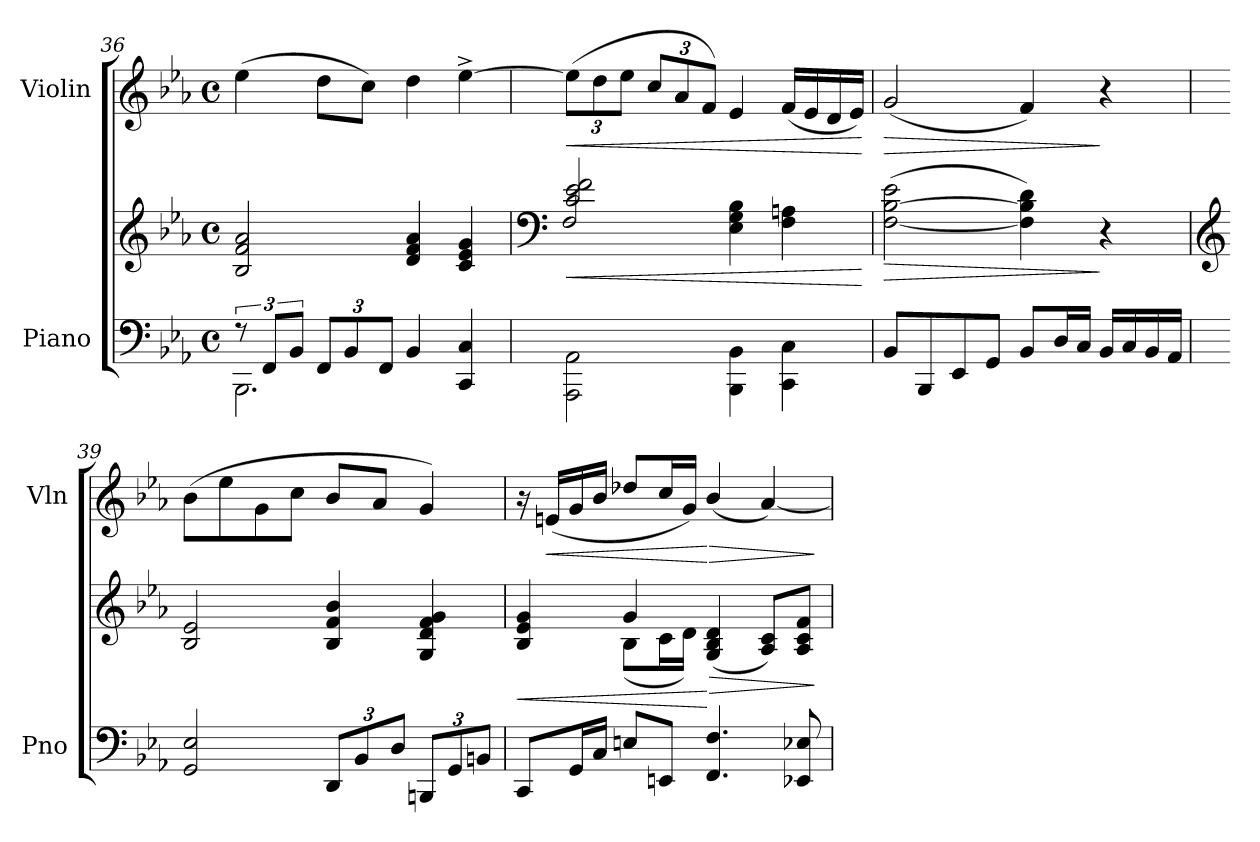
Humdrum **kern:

**kern	**kern	**dynam	**kern	**dynam
*part2	*part2	*part2	*part1	*part1
*staff3	*staff2	*staff2/3	*staff1	*staff1
*I"Piano	*	*	*I"Violin	*
*I'Pno	*	*	*I'Vln	*
*clefF4	*clefG2	*	*clefG2	*
*k[b-e-a-]	*k[b-e-a-]	*	*k[b-e-a-]	*
*M4/4	*M4/4	*	*M4/4	*
*met(c)	*met(c)	*	*met(c)	*
=36	=36	=36	=36	=36
*^	*	*	*	*
12r	2.BBB-\	2B-/ 2f/ 2a-/	.	(>4ee-\	.
12FF/L	.	.	.	.	.
12BB-/J	.	.	.	.	.
*Xbrackettup	*	*	*	*	*
12FF/L	.	.	.	8dd\L	.
12BB-/	.	.	.	.	.
.	.	.	.	8cc\J)	.
12FF/J	.	.	.	.	.
4BB-/	.	4d/ 4f/ 4a-/	.	4dd\	.
4CC/ 4C/	4ryy	4c/ 4e-/ 4g/	.	[4ee-^\	.
*v	*v	*	*	*	*
=37	=37	=37	=37	=37
*	*clefF4	*	*	*
*^	*	*	*	*
!	!	!	!LO:HP:b	!	!
*v	*v	*^	*	*	*
*	*	*	*	*Xbrackettup	*
*^	*	*	*	*	*
!	!	!	!	!	!	!LO:HP:b
*v	*v	*	*	*	*	*
2AAA-\ 2AA-\	2c/ 2e-/ 2f/	2F/	<	(>12ee-\L]	<
.	.	.	.	12dd\	.
.	.	.	.	12ee-\J	.
.	.	.	.	12cc/L	.
.	.	.	.	12a-/	.
.	.	.	.	12f/J)	.
4BBB-\ 4BB-\	4E-\ 4G\ 4B-\	2ryy	.	4e-/	.
4CC\ 4C\	4F\ 4An\	.	.	(<16f/LL	.
.	.	.	.	16e-/	.
.	.	.	.	16d/	.
.	.	.	.	16e-/JJ)	.
*	*v	*v	*	*	*
.	.	[	.	[
!!LO:LB:g=z
=38	=38	=38	=38	=38
!	!	!LO:HP:b	!	!LO:HP:b
8BB-/L	(<[2F\ [2B-\ 2e-\	>	(<2g/	>
8BBB-/	.	.	.	.
8EE-/	.	.	.	.
8GG/J	.	.	.	.
8BB-/L	4F\] 4B-\] 4d\)	.	4f/)	.
16D/L	.	.	.	.
16C/JJ	.	.	.	.
16BB-/LL	4r	]	4r	]
16C/	.	.	.	.
16BB-/	.	.	.	.
16AA-/JJ	.	.	.	.
=39	=39	=39	=39	=39
*	*clefG2	*	*	*
2GG/ 2E-/	2B-/ 2e-/	.	(>8b-\L	.
.	.	.	8ee-\	.
.	.	.	8g\	.
.	.	.	8cc\J	.
12DD/L	4B-/ 4f/ 4b-/	.	8b-/L	.
12BB-/	.	.	.	.
.	.	.	8a-/J	.
12D/J	.	.	.	.
12BBBn/L	4G/ 4d/ 4f/ 4g/	.	4g/)	.
12GG/	.	.	.	.
12BBn/J	.	.	.	.
=40	=40	=40	=40	=40
!	!	!LO:HP:b	!	!
*	*^	*	*	*
8CC/L	4B-/ 4e-/ 4g/	4ryy	<	16r	.
!	!	!	!	!	!LO:HP:b
.	.	.	.	(<16en/LL	<
16GG/L	.	.	.	16g/	.
16C/JJ	.	.	.	16b-/JJ	.
8En/L	4g/	(<8B-\L	.	8dd-X/L	.
8EEn/J	.	16c\L	.	16cc/L	.
.	.	16d\JJ)	.	16g/JJ)	.
!	!	!	!LO:HP:n=1:b	!	!LO:HP:n=1:b
4.FF/ 4.F/	(<4G/ 4B-/ 4d/	2ryy	[ >	(<4b-/	[ >
.	8A-/ 8c/L)	.	.	[4a-/)	.
8EE-X/ 8E-X/	8A-/ 8c/ 8f/J	.	.	.	.
*	*v	*v	*	*	*
.	.	]	.	]
=	=	=	=	=
*-	*-	*-	*-	*-
